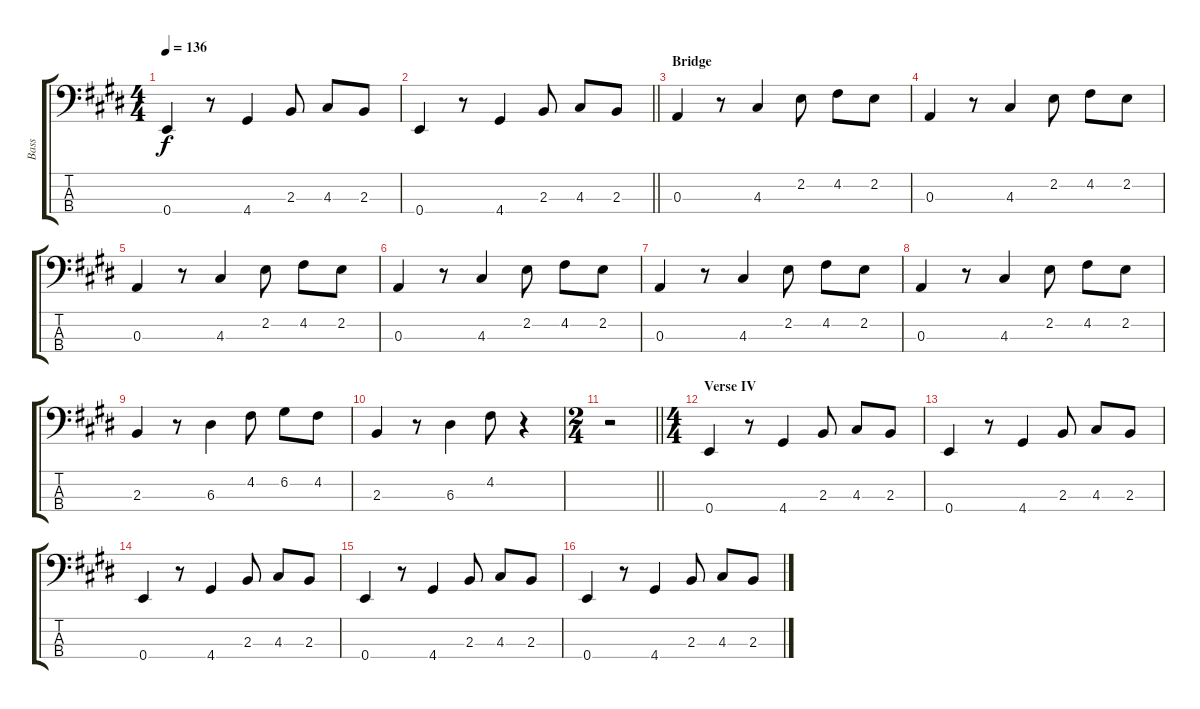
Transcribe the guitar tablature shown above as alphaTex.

\track ("Bass" "Bass") {instrument electricbassfinger}
\staff {score tabs}
\tuning (G2 D2 A1 E1) {hide}
\ts (4 4)
\tempo 136
\clef f4
\ks e
0.4.4{dy f} r.8 4.4.4 2.3.8 4.3.8 2.3.8 |
\barLineRight lightlight
0.4.4 r.8 4.4.4 2.3.8 4.3.8 2.3.8 |
\section ("" "Bridge")
0.3.4 r.8 4.3.4 2.2.8 4.2.8 2.2.8 |
0.3.4 r.8 4.3.4 2.2.8 4.2.8 2.2.8 |
0.3.4 r.8 4.3.4 2.2.8 4.2.8 2.2.8 |
0.3.4 r.8 4.3.4 2.2.8 4.2.8 2.2.8 |
0.3.4 r.8 4.3.4 2.2.8 4.2.8 2.2.8 |
0.3.4 r.8 4.3.4 2.2.8 4.2.8 2.2.8 |
2.3.4 r.8 6.3.4 4.2.8 6.2.8 4.2.8 |
2.3.4 r.8 6.3.4 4.2.8 r.4 |
\ts (2 4)
\barLineRight lightlight
r.2 |
\ts (4 4)
\section ("" "Verse IV")
0.4.4 r.8 4.4.4 2.3.8 4.3.8 2.3.8 |
0.4.4 r.8 4.4.4 2.3.8 4.3.8 2.3.8 |
0.4.4 r.8 4.4.4 2.3.8 4.3.8 2.3.8 |
0.4.4 r.8 4.4.4 2.3.8 4.3.8 2.3.8 |
0.4.4 r.8 4.4.4 2.3.8 4.3.8 2.3.8
